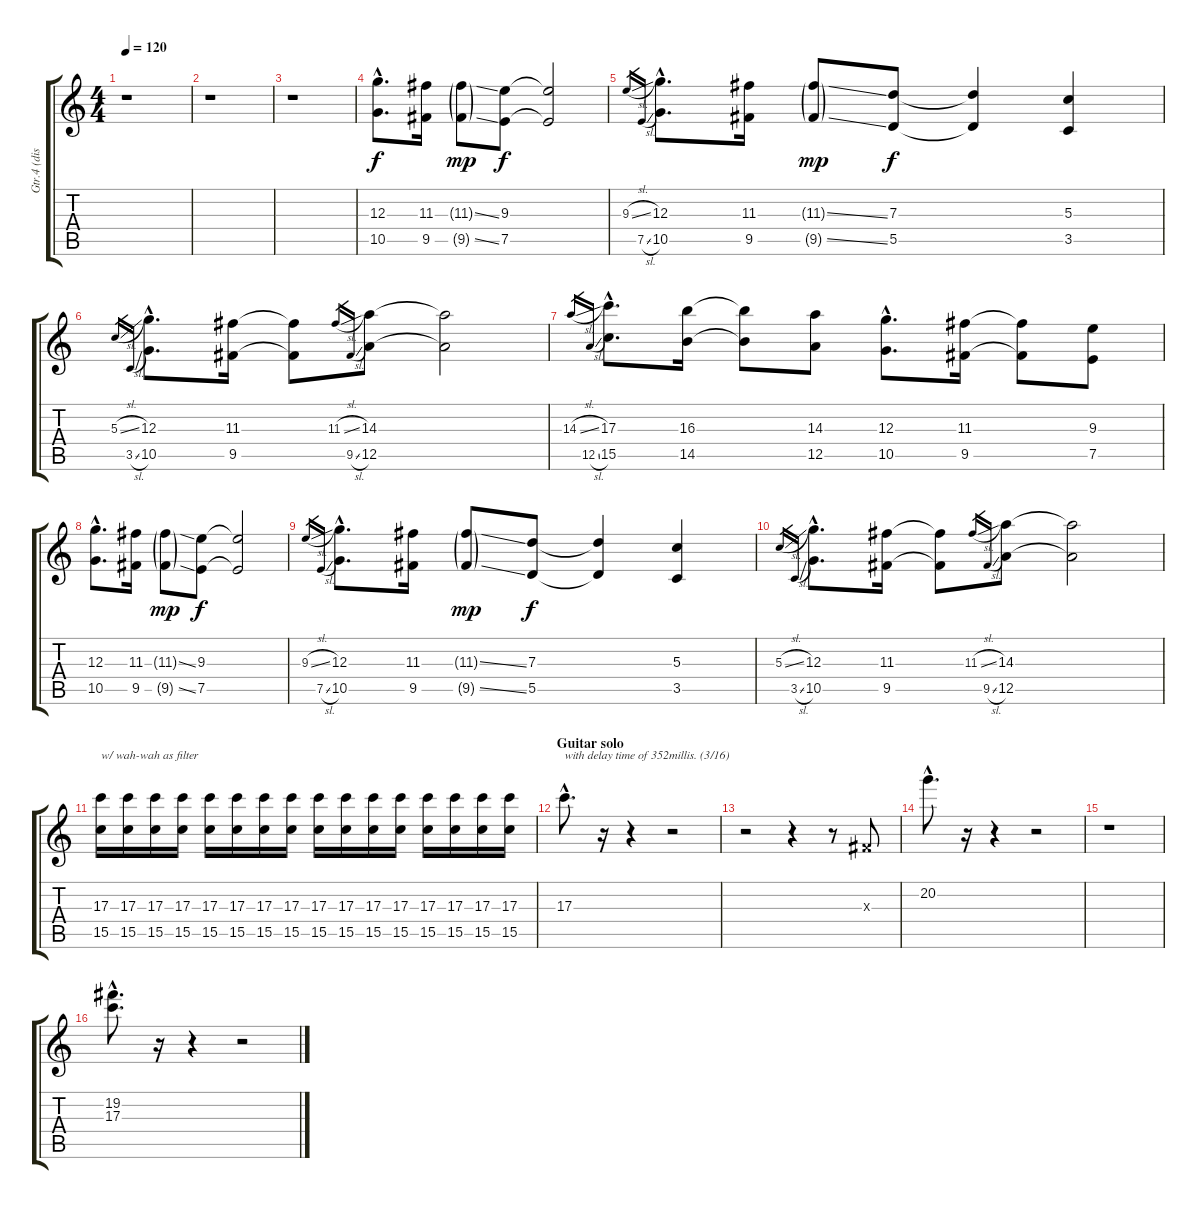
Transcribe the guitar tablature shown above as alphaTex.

\track ("Gtr.4 (dist.)" "Gtr.4 (dis") {instrument distortionguitar}
\staff {score tabs}
\tuning (E4 B3 G3 D3 A2 D2) {hide}
\ts (4 4)
\tempo 120
\clef g2
\ks c
r.1{dy f} |
r.1 |
r.1 |
(12.3{hac} 10.5{hac}).8{d} (11.3 9.5).16 (11.3{ss g} 9.5{ss g}).8{dy mp} (9.3 7.5).8{dy f} (9.3{t} 7.5{t}).2 |
9.3{sl}.16{gr} 7.5{sl}.16{gr} (12.3{hac} 10.5{hac}).8{d} (11.3 9.5).16 (11.3{ss g} 9.5{ss g}).8{dy mp} (7.3 5.5).8{dy f} (7.3{t} 5.5{t}).4 (5.3 3.5).4 |
5.3{sl}.16{gr} 3.5{sl}.16{gr} (12.3{hac} 10.5{hac}).8{d} (11.3 9.5).16 (11.3{t} 9.5{t}).8 11.3{sl}.16{gr} 9.5{sl}.16{gr} (14.3 12.5).8 (14.3{t} 12.5{t}).2 |
14.3{sl}.16{gr} 12.5{sl}.16{gr} (17.3{hac} 15.5{hac}).8{d} (16.3 14.5).16 (16.3{t} 14.5{t}).8 (14.3 12.5).8 (12.3{hac} 10.5{hac}).8{d} (11.3 9.5).16 (11.3{t} 9.5{t}).8 (9.3 7.5).8 |
(12.3{hac} 10.5{hac}).8{d} (11.3 9.5).16 (11.3{ss g} 9.5{ss g}).8{dy mp} (9.3 7.5).8{dy f} (9.3{t} 7.5{t}).2 |
9.3{sl}.16{gr} 7.5{sl}.16{gr} (12.3{hac} 10.5{hac}).8{d} (11.3 9.5).16 (11.3{ss g} 9.5{ss g}).8{dy mp} (7.3 5.5).8{dy f} (7.3{t} 5.5{t}).4 (5.3 3.5).4 |
5.3{sl}.16{gr} 3.5{sl}.16{gr} (12.3{hac} 10.5{hac}).8{d} (11.3 9.5).16 (11.3{t} 9.5{t}).8 11.3{sl}.16{gr} 9.5{sl}.16{gr} (14.3 12.5).8 (14.3{t} 12.5{t}).2 |
(17.3 15.5).16{txt "w/ wah-wah as filter"} (17.3 15.5).16 (17.3 15.5).16 (17.3 15.5).16 (17.3 15.5).16 (17.3 15.5).16 (17.3 15.5).16 (17.3 15.5).16 (17.3 15.5).16 (17.3 15.5).16 (17.3 15.5).16 (17.3 15.5).16 (17.3 15.5).16 (17.3 15.5).16 (17.3 15.5).16 (17.3 15.5).16 |
\section ("" "Guitar solo")
17.3{hac}.8{d txt "with delay time of 352millis. (3/16)"} r.16 r.4 r.2 |
r.2 r.4 r.8 -1.3{x}.8 |
20.2{hac}.8{d} r.16 r.4 r.2 |
r.1 |
(19.2{hac} 17.3{hac}).8{d} r.16 r.4 r.2
